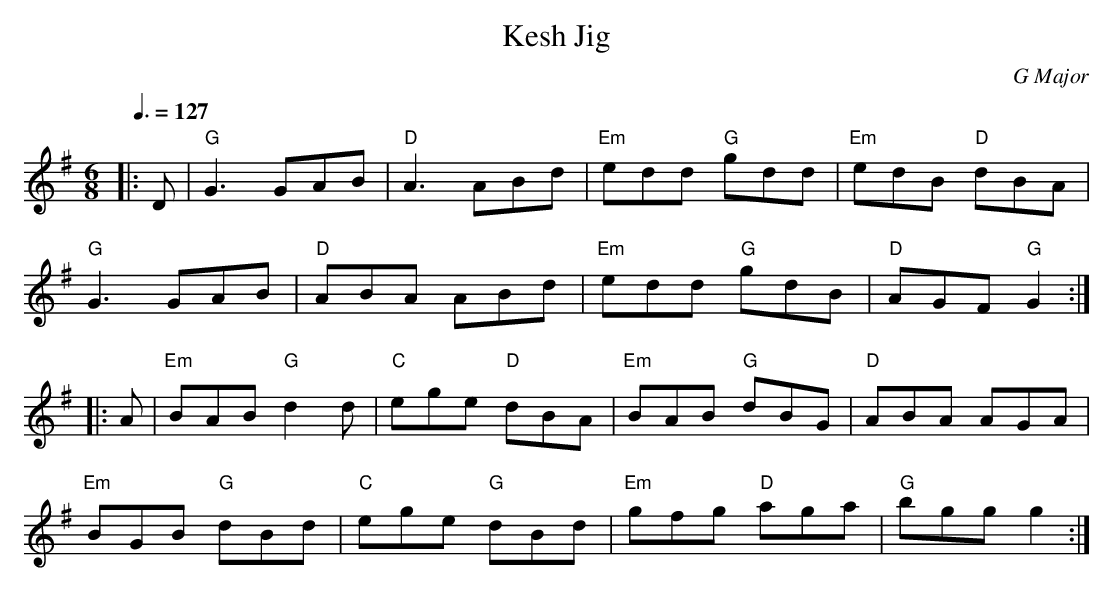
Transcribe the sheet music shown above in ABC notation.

X:1
T:Kesh Jig
C:G Major
M:6/8
L:1/8
Q:3/8=127
K:G
|:""D|"G"G3 GAB|"D"A3ABd|"Em"edd "G"gdd|"Em"edB "D"dBA|
"G"G3GAB|"D"ABA ABd|"Em"edd "G"gdB|"D"AGF "G"G2:|
|:A|"Em"BAB "G" d2 d|"C"ege "D"dBA|"Em"BAB "G"dBG|"D"ABA AGA|
"Em"BGB "G"dBd|"C"ege "G"dBd|"Em"gfg "D"aga|"G"bgg g2:|
